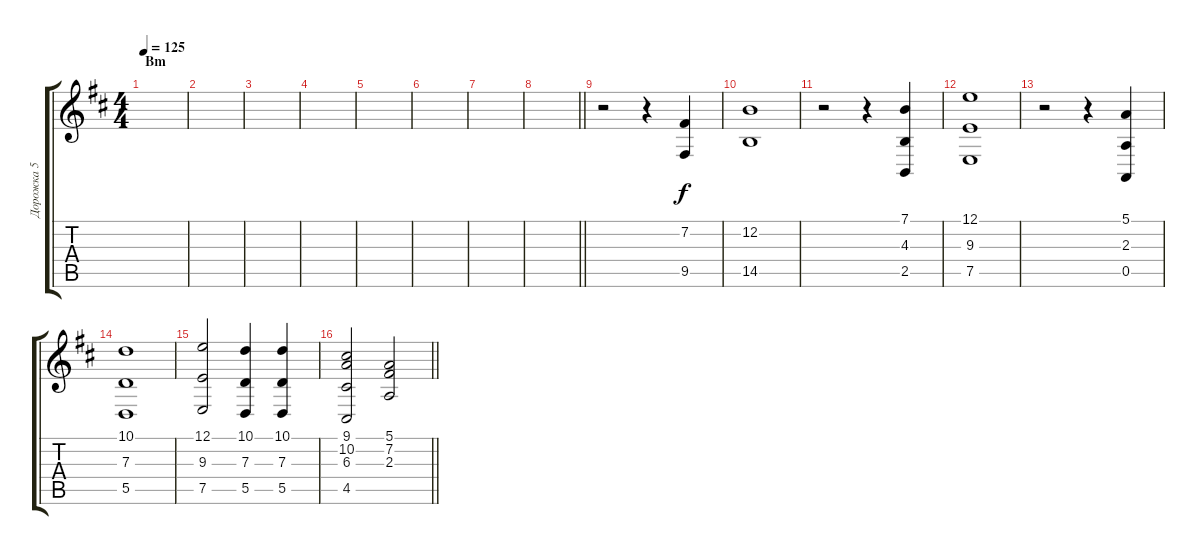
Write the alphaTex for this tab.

\track ("Дорожка 5" "Дорожка 5") {instrument tuba}
\staff {score tabs}
\tuning (E4 B3 G3 D3 A2 E2) {hide}
\ts (4 4)
\section ("" "Bm")
\tempo 125
\clef g2
\ks bminor
|
|
|
|
|
|
|
\barLineRight lightlight
|
\section ("" "")
r.2{volume 12} r.4 (7.2 9.5).4 |
(12.2 14.5).1 |
r.2 r.4 (7.1 4.3 2.5).4 |
(12.1 9.3 7.5).1 |
r.2 r.4 (5.1 2.3 0.5).4 |
(10.1 7.3 5.5).1 |
(12.1 9.3 7.5).2 (10.1 7.3 5.5).4 (10.1 7.3 5.5).4 |
\barLineRight lightlight
(9.1 10.2 6.3 4.5).2 (5.1 7.2 2.3).2
